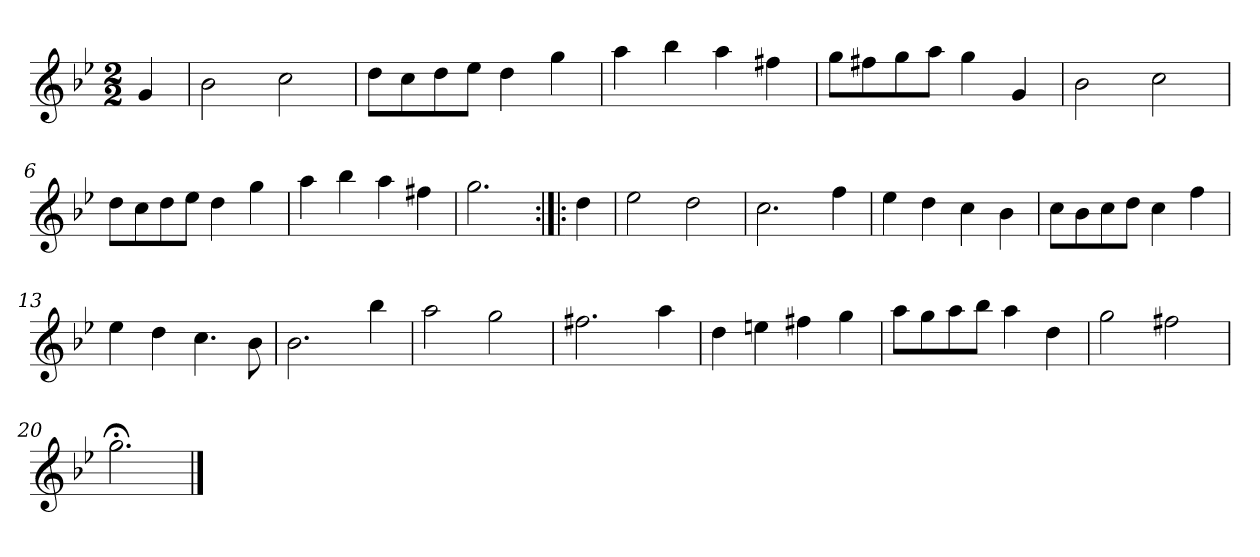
**kern
*part1
*staff1
*clefG2
*k[b-e-]
*g:
*M2/2
*MM120
=
4g
=1
2b-
2cc
=2
8dd\L
8cc\
8dd\
8ee-\J
4dd
4gg
=3
4aa
4bb-
4aa
4ff#X
=4
8gg\L
8ff#X\
8gg\
8aa\J
4gg
4g
=5
2b-
2cc
=6
8dd\L
8cc\
8dd\
8ee-\J
4dd
4gg
=7
4aa
4bb-
4aa
4ff#X
=8
2.gg
=:|!|:
4dd
=9
2ee-
2dd
=10
2.cc
4ff
=11
4ee-
4dd
4cc
4b-
=12
8cc\L
8b-\
8cc\
8dd\J
4cc
4ff
=13
4ee-
4dd
4.cc
8b-
=14
2.b-
4bb-
=15
2aa
2gg
=16
2.ff#X
4aa
=17
4dd
4een
4ff#X
4gg
=18
8aa\L
8gg\
8aa\
8bb-\J
4aa
4dd
=19
2gg
2ff#X
=20
2.gg;<
==
*-
